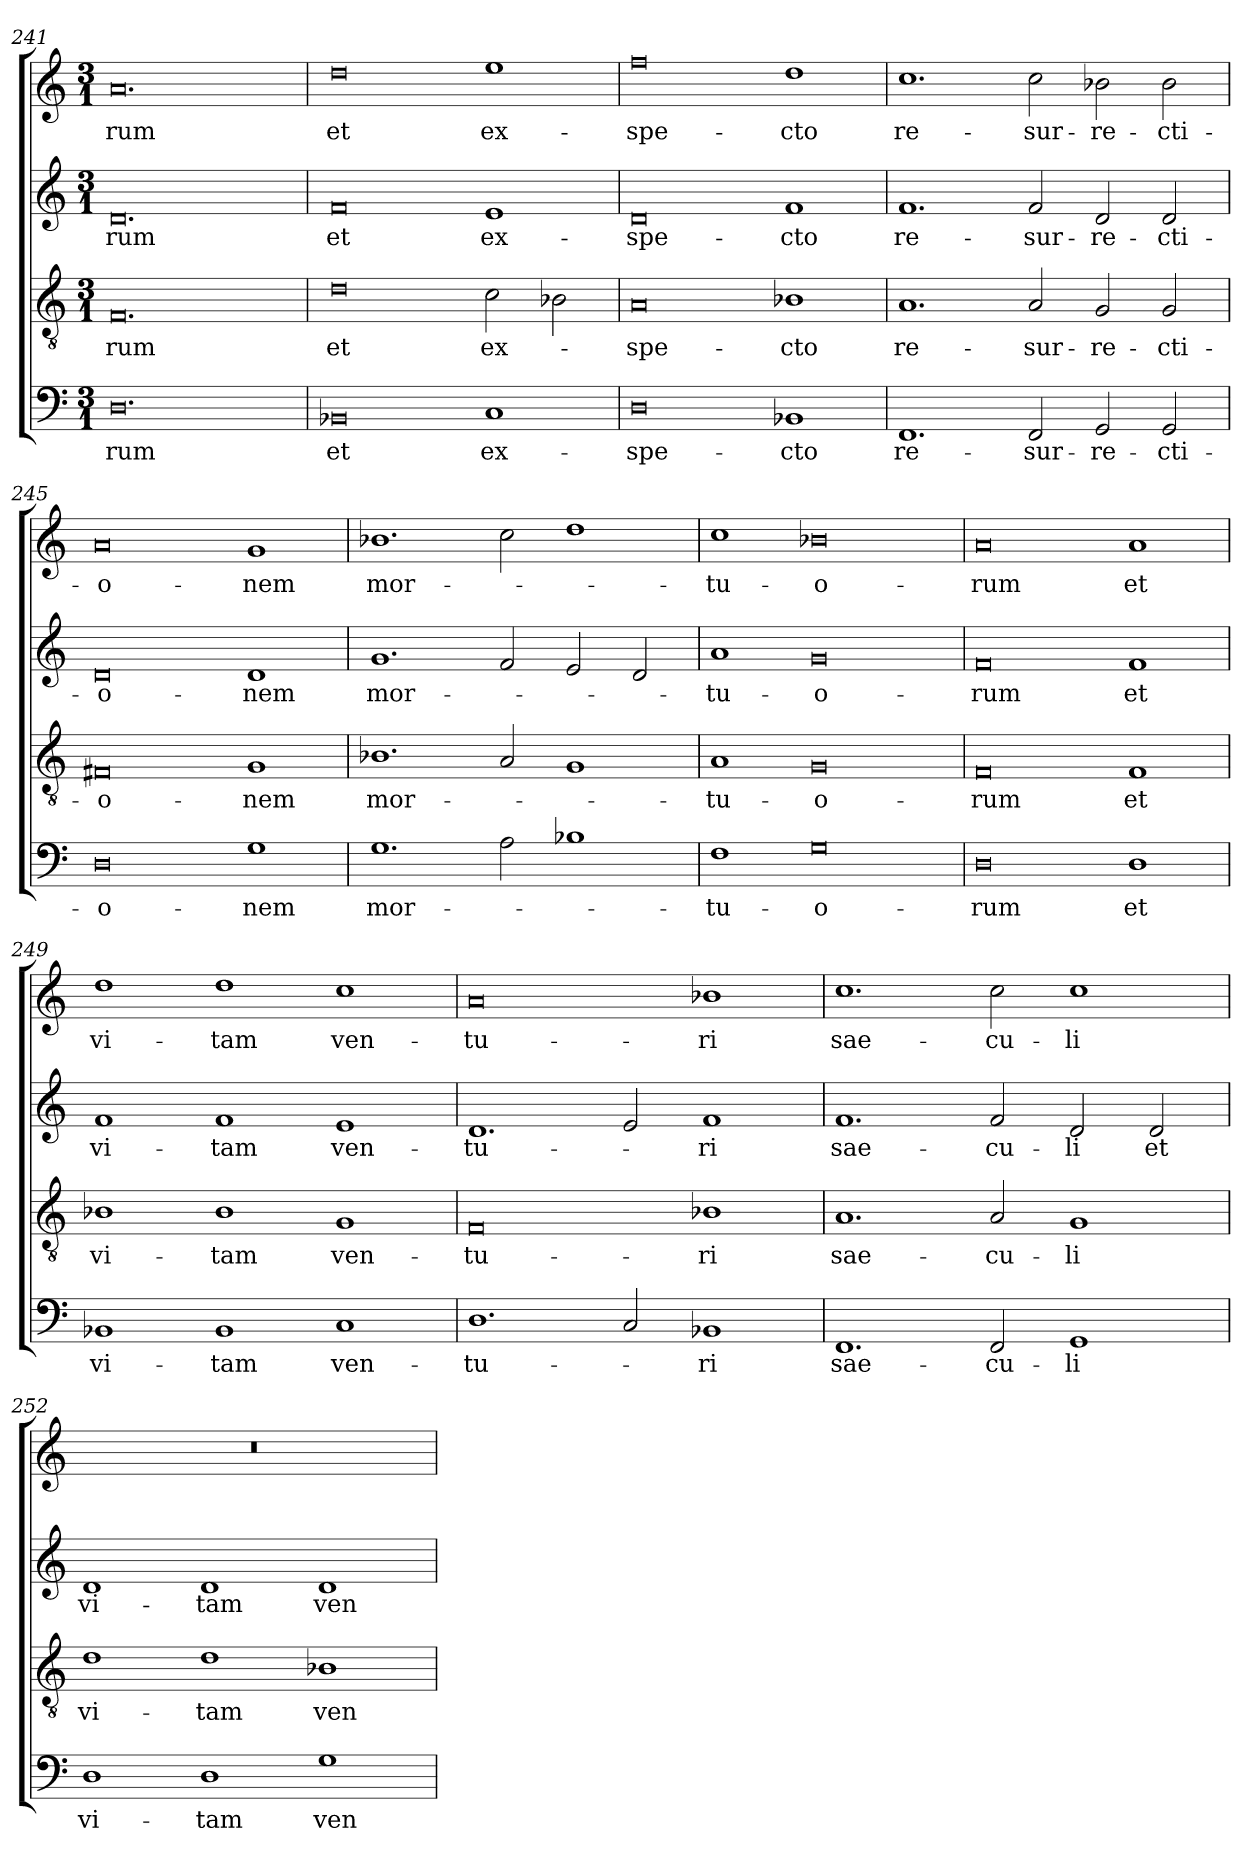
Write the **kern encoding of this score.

**kern	**text	**kern	**text	**kern	**text	**kern	**text
*part4	*part4	*part3	*part3	*part2	*part2	*part1	*part1
*staff4	*staff4	*staff3	*staff3	*staff2	*staff2	*staff1	*staff1
*clefF4	*	*clefGv2	*	*clefG2	*	*clefG2	*
*k[]	*	*k[]	*	*k[]	*	*k[]	*
*M3/1	*	*M3/1	*	*M3/1	*	*M3/1	*
=241	=241	=241	=241	=241	=241	=241	=241
0.D	-rum	0.F	-rum	0.d	-rum	0.a	-rum
=242	=242	=242	=242	=242	=242	=242	=242
0BB-X	et	0d	et	0f	et	0dd	et
1C	ex-	2c	ex-	1e	ex-	1ee	ex-
.	.	2B-X	.	.	.	.	.
=243	=243	=243	=243	=243	=243	=243	=243
0D	-spe-	0A	-spe-	0d	-spe-	0ff	-spe-
1BB-X	-cto	1B-X	-cto	1f	-cto	1dd	-cto
=244	=244	=244	=244	=244	=244	=244	=244
1.FF	re-	1.A	re-	1.f	re-	1.cc	re-
2FF	-sur-	2A	-sur-	2f	-sur-	2cc	-sur-
2GG	-re-	2G	-re-	2d	-re-	2b-X	-re-
2GG	-cti-	2G	-cti-	2d	-cti-	2b-	-cti-
=245	=245	=245	=245	=245	=245	=245	=245
0D	-o-	0F#X	-o-	0d	-o-	0a	-o-
1G	-nem	1G	-nem	1d	-nem	1g	-nem
=246	=246	=246	=246	=246	=246	=246	=246
1.G	mor-	1.B-X	mor-	1.g	mor-	1.b-X	mor-
2A	.	2A	.	2f	.	2cc	.
1B-X	.	1G	.	2e	.	1dd	.
.	.	.	.	2d	.	.	.
=247	=247	=247	=247	=247	=247	=247	=247
1F	-tu-	1A	-tu-	1a	-tu-	1cc	-tu-
0G	-o-	0G	-o-	0g	-o-	0b-X	-o-
=248	=248	=248	=248	=248	=248	=248	=248
0D	-rum	0F	-rum	0f	-rum	0a	-rum
1D	et	1F	et	1f	et	1a	et
=249	=249	=249	=249	=249	=249	=249	=249
1BB-X	vi-	1B-X	vi-	1f	vi-	1dd	vi-
1BB-	-tam	1B-	-tam	1f	-tam	1dd	-tam
1C	ven-	1G	ven-	1e	ven-	1cc	ven-
=250	=250	=250	=250	=250	=250	=250	=250
1.D	-tu-	0F	-tu-	1.d	-tu-	0a	-tu-
2C	.	.	.	2e	.	.	.
1BB-X	-ri	1B-X	-ri	1f	-ri	1b-X	-ri
=251	=251	=251	=251	=251	=251	=251	=251
1.FF	sae-	1.A	sae-	1.f	sae-	1.cc	sae-
2FF	-cu-	2A	-cu-	2f	-cu-	2cc	-cu-
1GG	-li	1G	-li	2d	-li	1cc	-li
.	.	.	.	2d	et	.	.
=252	=252	=252	=252	=252	=252	=252	=252
1D	vi-	1d	vi-	1d	vi-	0.r	.
1D	-tam	1d	-tam	1d	-tam	.	.
1G	ven-	1B-X	ven-	1d	ven-	.	.
=	=	=	=	=	=	=	=
*-	*-	*-	*-	*-	*-	*-	*-
